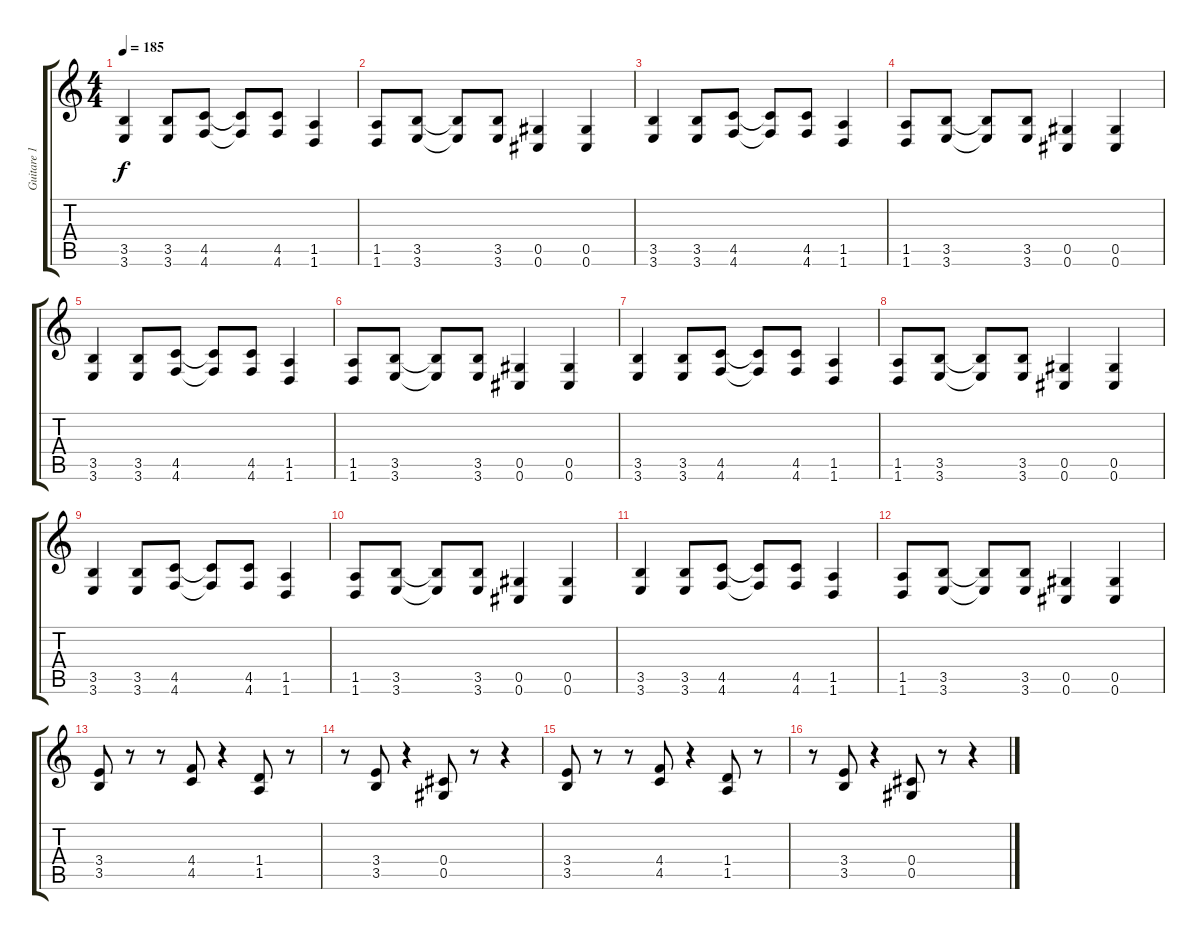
\track ("Guitare 1" "Guitare 1") {instrument distortionguitar}
\staff {score tabs}
\tuning (Eb4 Bb3 Gb3 Db3 Ab2 Db2) {hide}
\ts (4 4)
\tempo 185
\clef g2
\ks c
(3.5 3.6).4{dy f} (3.5 3.6).8 (4.5 4.6).8 (4.5{t} 4.6{t}).8 (4.5 4.6).8 (1.5 1.6).4 |
(1.5 1.6).8 (3.5 3.6).8 (3.5{t} 3.6{t}).8 (3.5 3.6).8 (0.5 0.6).4 (0.5 0.6).4 |
(3.5 3.6).4 (3.5 3.6).8 (4.5 4.6).8 (4.5{t} 4.6{t}).8 (4.5 4.6).8 (1.5 1.6).4 |
(1.5 1.6).8 (3.5 3.6).8 (3.5{t} 3.6{t}).8 (3.5 3.6).8 (0.5 0.6).4 (0.5 0.6).4 |
(3.5 3.6).4 (3.5 3.6).8 (4.5 4.6).8 (4.5{t} 4.6{t}).8 (4.5 4.6).8 (1.5 1.6).4 |
(1.5 1.6).8 (3.5 3.6).8 (3.5{t} 3.6{t}).8 (3.5 3.6).8 (0.5 0.6).4 (0.5 0.6).4 |
(3.5 3.6).4 (3.5 3.6).8 (4.5 4.6).8 (4.5{t} 4.6{t}).8 (4.5 4.6).8 (1.5 1.6).4 |
(1.5 1.6).8 (3.5 3.6).8 (3.5{t} 3.6{t}).8 (3.5 3.6).8 (0.5 0.6).4 (0.5 0.6).4 |
(3.5 3.6).4 (3.5 3.6).8 (4.5 4.6).8 (4.5{t} 4.6{t}).8 (4.5 4.6).8 (1.5 1.6).4 |
(1.5 1.6).8 (3.5 3.6).8 (3.5{t} 3.6{t}).8 (3.5 3.6).8 (0.5 0.6).4 (0.5 0.6).4 |
(3.5 3.6).4 (3.5 3.6).8 (4.5 4.6).8 (4.5{t} 4.6{t}).8 (4.5 4.6).8 (1.5 1.6).4 |
(1.5 1.6).8 (3.5 3.6).8 (3.5{t} 3.6{t}).8 (3.5 3.6).8 (0.5 0.6).4 (0.5 0.6).4 |
(3.4 3.5).8 r.8 r.8 (4.4 4.5).8 r.4 (1.4 1.5).8 r.8 |
r.8 (3.4 3.5).8 r.4 (0.4 0.5).8 r.8 r.4 |
(3.4 3.5).8 r.8 r.8 (4.4 4.5).8 r.4 (1.4 1.5).8 r.8 |
r.8 (3.4 3.5).8 r.4 (0.4 0.5).8 r.8 r.4
